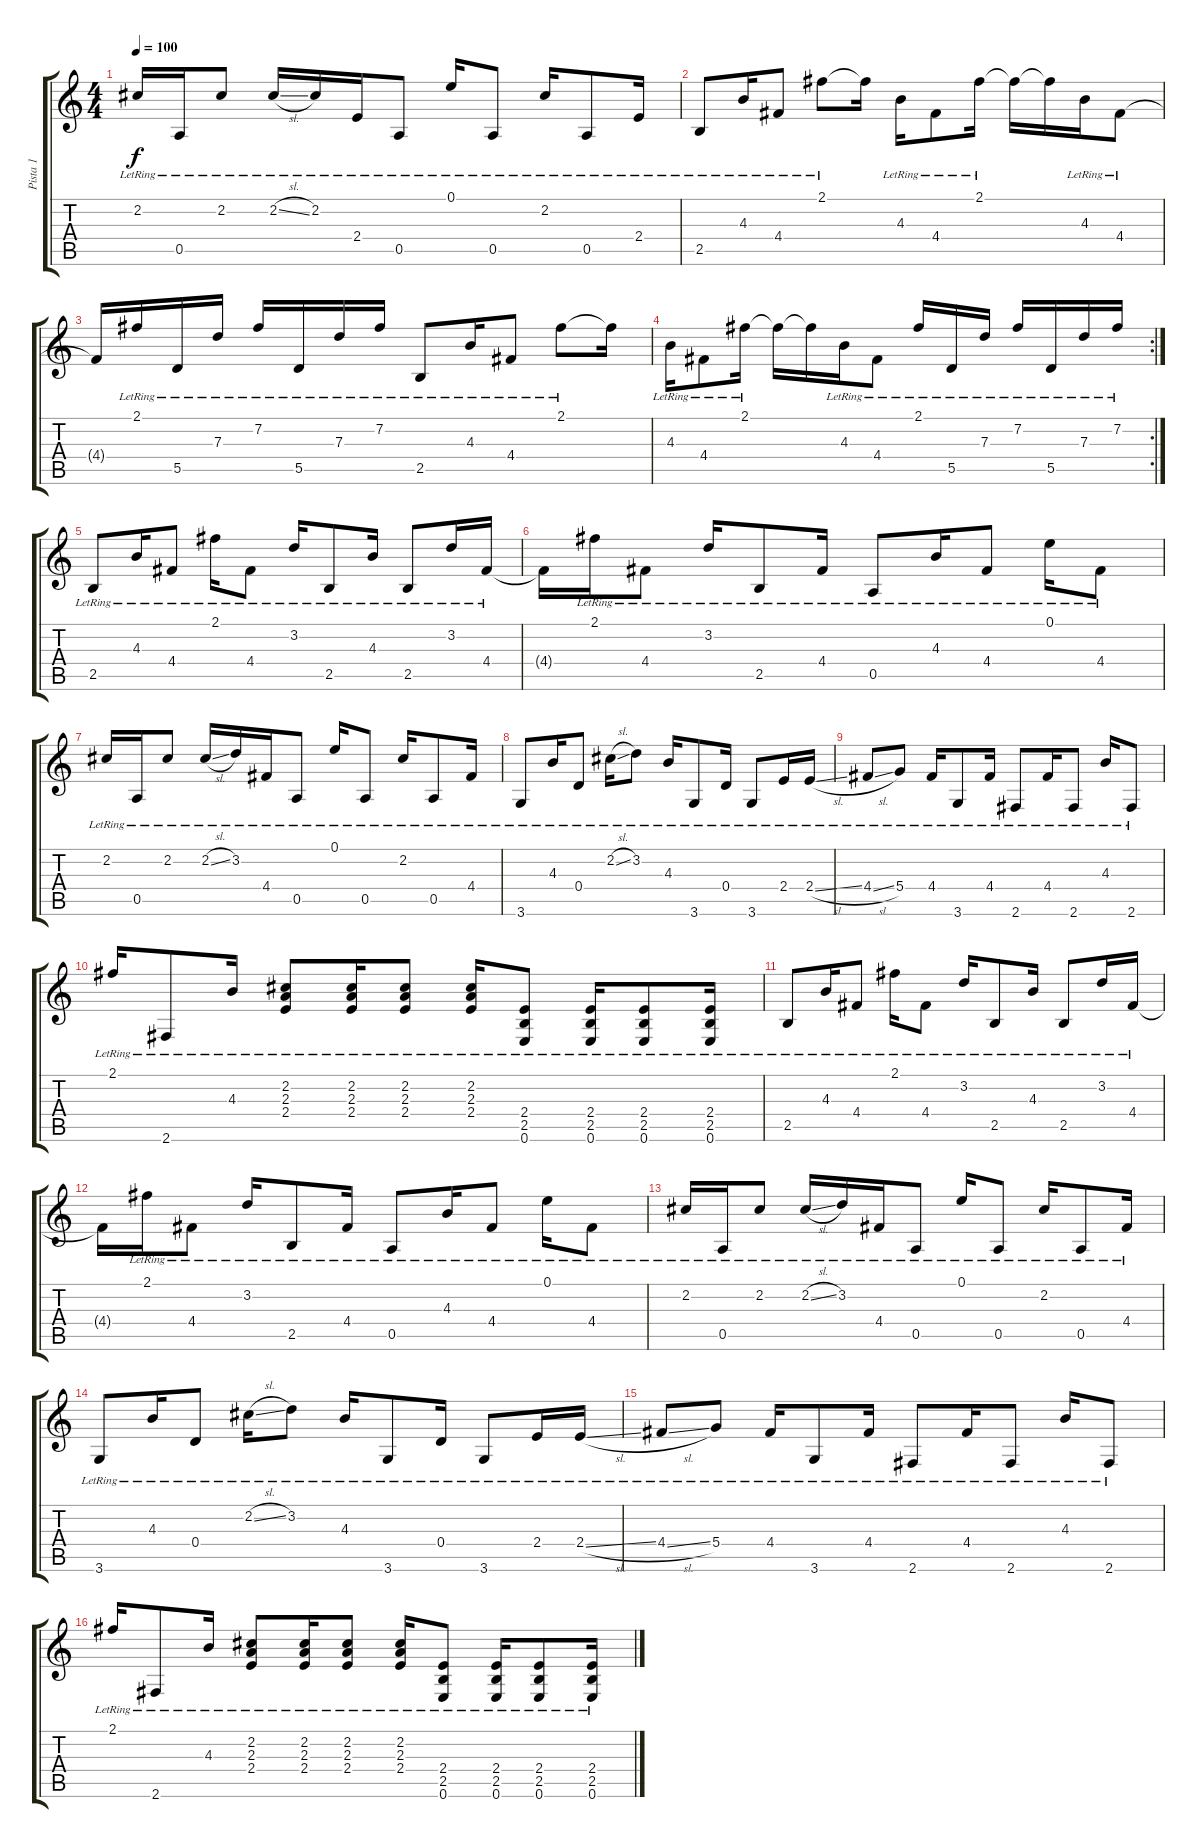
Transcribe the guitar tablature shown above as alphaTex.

\track ("Pista 1" "Pista 1") {instrument acousticguitarsteel}
\staff {score tabs}
\tuning (E4 B3 G3 D3 A2 E2) {hide}
\ts (4 4)
\tempo 100
\clef g2
\ks c
2.2{lr}.16{dy f} 0.5{lr}.16 2.2{lr}.8 2.2{sl lr}.16 2.2{lr}.16 2.4{lr}.16 0.5{lr}.8 0.1{lr}.16 0.5{lr}.8 2.2{lr}.16 0.5{lr}.8 2.4{lr}.16 |
2.5{lr}.8 4.3{lr}.16 4.4{lr}.8 2.1{lr}.8 2.1{t}.16 4.3{lr}.16 4.4{lr}.8 2.1{lr}.16 2.1{t}.16 2.1{t}.16 4.3{lr}.16 4.4{lr}.8 |
4.4{t}.16 2.1{lr}.16 5.5{lr}.16 7.3{lr}.16 7.2{lr}.16 5.5{lr}.16 7.3{lr}.16 7.2{lr}.16 2.5{lr}.8 4.3{lr}.16 4.4{lr}.8 2.1{lr}.8 2.1{t}.16 |
\rc 2
4.3{lr}.16 4.4{lr}.8 2.1{lr}.16 2.1{t}.16 2.1{t}.16 4.3{lr}.16 4.4{lr}.8 2.1{lr}.16 5.5{lr}.16 7.3{lr}.16 7.2{lr}.16 5.5{lr}.16 7.3{lr}.16 7.2{lr}.16 |
2.5{lr}.8 4.3{lr}.16 4.4{lr}.8 2.1{lr}.16 4.4{lr}.8 3.2{lr}.16 2.5{lr}.8 4.3{lr}.16 2.5{lr}.8 3.2{lr}.16 4.4{lr}.16 |
4.4{t}.16 2.1{lr}.16 4.4{lr}.8 3.2{lr}.16 2.5{lr}.8 4.4{lr}.16 0.5{lr}.8 4.3{lr}.16 4.4{lr}.8 0.1{lr}.16 4.4{lr}.8 |
2.2{lr}.16 0.5{lr}.16 2.2{lr}.8 2.2{sl lr}.16 3.2{lr}.16 4.4{lr}.16 0.5{lr}.8 0.1{lr}.16 0.5{lr}.8 2.2{lr}.16 0.5{lr}.8 4.4{lr}.16 |
3.6{lr}.8 4.3{lr}.16 0.4{lr}.8 2.2{sl lr}.16 3.2{lr}.8 4.3{lr}.16 3.6{lr}.8 0.4{lr}.16 3.6{lr}.8 2.4{lr}.16 2.4{sl lr}.16 |
4.4{sl lr}.8 5.4{lr}.8 4.4{lr}.16 3.6{lr}.8 4.4{lr}.16 2.6{lr}.8 4.4{lr}.16 2.6{lr}.8 4.3{lr}.16 2.6{lr}.8 |
2.1{lr}.16 2.6{lr}.8 4.3{lr}.16 (2.2{lr} 2.3{lr} 2.4{lr}).8 (2.2{lr} 2.3{lr} 2.4{lr}).16 (2.2{lr} 2.3{lr} 2.4{lr}).8 (2.2{lr} 2.3{lr} 2.4{lr}).16 (2.4{lr} 2.5{lr} 0.6{lr}).8 (2.4{lr} 2.5{lr} 0.6{lr}).16 (2.4{lr} 2.5{lr} 0.6{lr}).8 (2.4{lr} 2.5{lr} 0.6{lr}).16 |
2.5{lr}.8 4.3{lr}.16 4.4{lr}.8 2.1{lr}.16 4.4{lr}.8 3.2{lr}.16 2.5{lr}.8 4.3{lr}.16 2.5{lr}.8 3.2{lr}.16 4.4{lr}.16 |
4.4{t}.16 2.1{lr}.16 4.4{lr}.8 3.2{lr}.16 2.5{lr}.8 4.4{lr}.16 0.5{lr}.8 4.3{lr}.16 4.4{lr}.8 0.1{lr}.16 4.4{lr}.8 |
2.2{lr}.16 0.5{lr}.16 2.2{lr}.8 2.2{sl lr}.16 3.2{lr}.16 4.4{lr}.16 0.5{lr}.8 0.1{lr}.16 0.5{lr}.8 2.2{lr}.16 0.5{lr}.8 4.4{lr}.16 |
3.6{lr}.8 4.3{lr}.16 0.4{lr}.8 2.2{sl lr}.16 3.2{lr}.8 4.3{lr}.16 3.6{lr}.8 0.4{lr}.16 3.6{lr}.8 2.4{lr}.16 2.4{sl lr}.16 |
4.4{sl lr}.8 5.4{lr}.8 4.4{lr}.16 3.6{lr}.8 4.4{lr}.16 2.6{lr}.8 4.4{lr}.16 2.6{lr}.8 4.3{lr}.16 2.6{lr}.8 |
2.1{lr}.16 2.6{lr}.8 4.3{lr}.16 (2.2{lr} 2.3{lr} 2.4{lr}).8 (2.2{lr} 2.3{lr} 2.4{lr}).16 (2.2{lr} 2.3{lr} 2.4{lr}).8 (2.2{lr} 2.3{lr} 2.4{lr}).16 (2.4{lr} 2.5{lr} 0.6{lr}).8 (2.4{lr} 2.5{lr} 0.6{lr}).16 (2.4{lr} 2.5{lr} 0.6{lr}).8 (2.4{lr} 2.5{lr} 0.6{lr}).16
